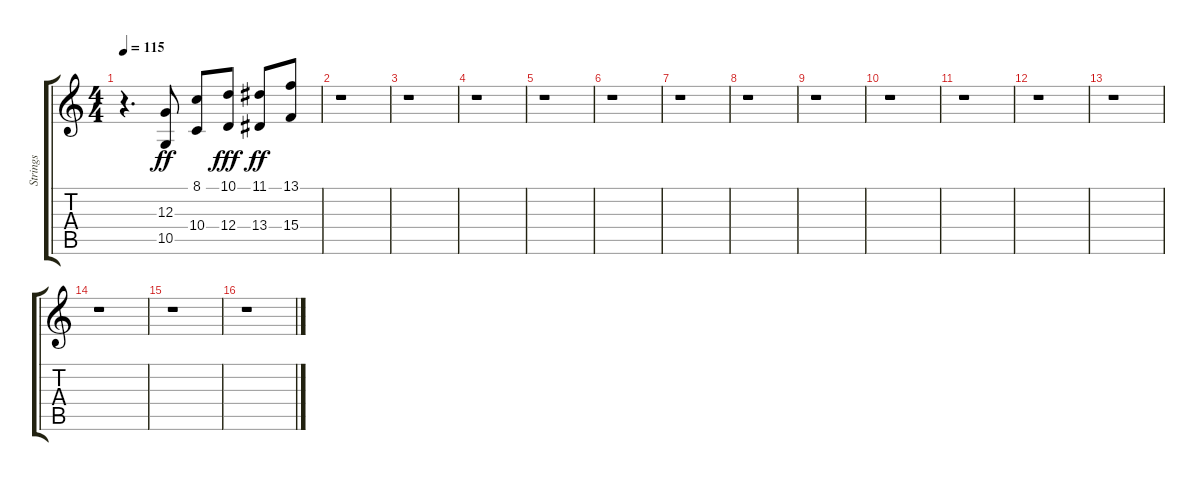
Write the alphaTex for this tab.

\track ("Strings" "Strings") {instrument stringensemble1}
\staff {score tabs}
\tuning (E4 B3 G3 D3 A2 E2) {hide}
\ts (4 4)
\tempo 115
\clef g2
\ks c
r.4{d dy ff} (12.3 10.5).8 (8.1 10.4).8 (10.1 12.4).8{dy fff} (11.1 13.4).8{dy ff} (13.1 15.4).8 |
r.1 |
r.1 |
r.1 |
r.1 |
r.1 |
r.1 |
r.1 |
r.1 |
r.1 |
r.1 |
r.1 |
r.1 |
r.1 |
r.1 |
r.1
